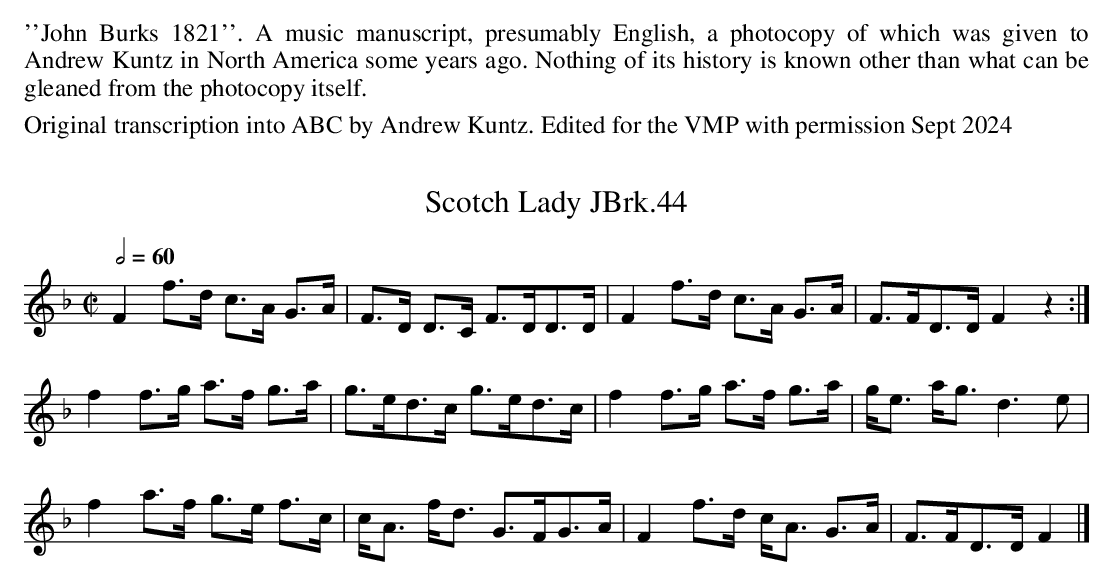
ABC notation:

X:1
T:Scotch Lady JBrk.44
Q:1/2=60
M:C|
L:1/8
K:F
F2 f>d c>A G>A|F>D D>C F>DD>D|F2 f>d c>A G>A|F>FD>D F2 z2:|
f2 f>g a>f g>a|g>ed>c g>ed>c|f2 f>g a>f g>a|g<e a<g d3e|
f2 a>f g>e f>c|c<A f<d G>FG>A|F2 f>d c<A G>A|F>FD>D F2|]
